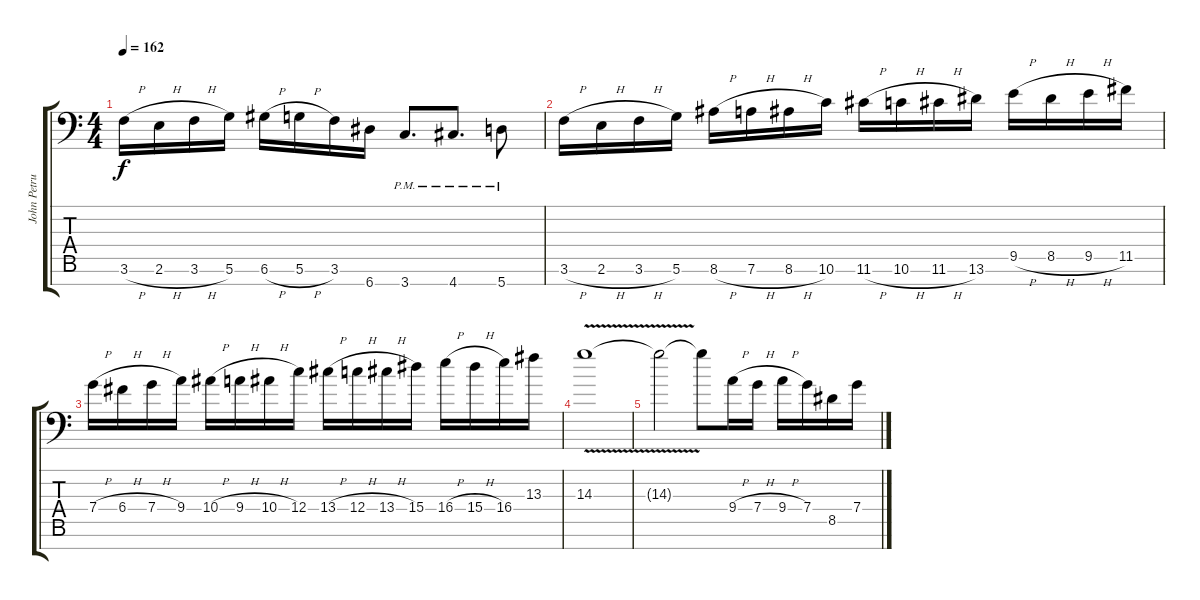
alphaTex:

\track ("John Petrucci" "John Petru") {instrument distortionguitar}
\staff {score tabs}
\tuning (D4 A3 F3 C3 G2 D2 A1) {hide}
\ts (4 4)
\tempo 162
\clef f4
\ks c
3.6{h}.16{dy f} 2.6{h}.16 3.6{h}.16 5.6.16 6.6{h}.16 5.6{h}.16 3.6.16 6.7.16 3.7{pm}.8{d} 4.7{pm}.8{d} 5.7{pm}.8 |
3.6{h}.16 2.6{h}.16 3.6{h}.16 5.6.16 8.6{h}.16 7.6{h}.16 8.6{h}.16 10.6.16 11.6{h}.16 10.6{h}.16 11.6{h}.16 13.6.16 9.5{h}.16 8.5{h}.16 9.5{h}.16 11.5.16 |
7.4{h}.16 6.4{h}.16 7.4{h}.16 9.4.16 10.4{h}.16 9.4{h}.16 10.4{h}.16 12.4.16 13.4{h}.16 12.4{h}.16 13.4{h}.16 15.4.16 16.4{h}.16 15.4{h}.16 16.4.16 13.3.16 |
14.3{v}.1 |
14.3{t}.2 14.3{t}.8 9.4{h}.16 7.4{h}.16 9.4{h}.16 7.4.16 8.5.16 7.4.16
